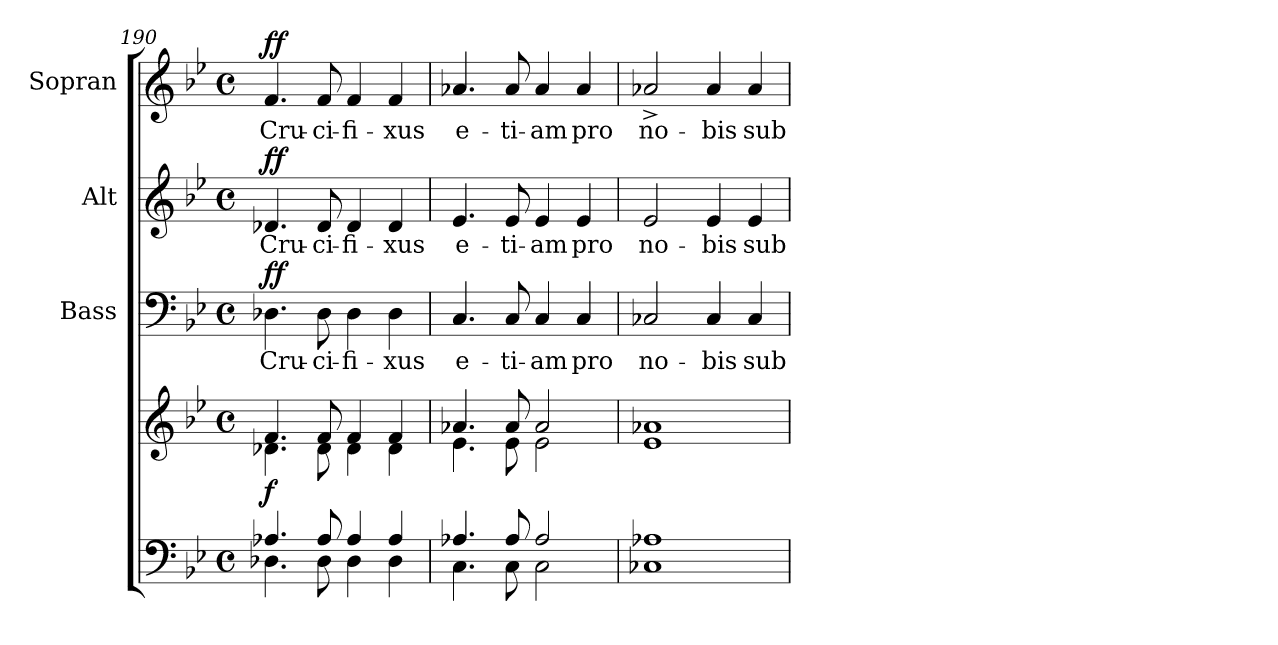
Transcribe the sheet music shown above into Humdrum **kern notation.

**kern	**kern	**dynam	**kern	**text	**dynam	**kern	**text	**dynam	**kern	**text	**dynam
*part4	*part4	*part4	*part3	*part3	*part3	*part2	*part2	*part2	*part1	*part1	*part1
*staff5	*staff4	*staff4/5	*staff3	*staff3	*staff3	*staff2	*staff2	*staff2	*staff1	*staff1	*staff1
*	*	*	*I"Bass	*	*	*I"Alt	*	*	*I"Sopran	*	*
*	*	*	*I'B.	*	*	*I'A.	*	*	*I'S.	*	*
*clefF4	*clefG2	*	*clefF4	*	*	*clefG2	*	*	*clefG2	*	*
*k[b-e-]	*k[b-e-]	*	*k[b-e-]	*	*	*k[b-e-]	*	*	*k[b-e-]	*	*
*B-:	*B-:	*	*B-:	*	*	*B-:	*	*	*B-:	*	*
*M4/4	*M4/4	*	*M4/4	*	*	*M4/4	*	*	*M4/4	*	*
*met(c)	*met(c)	*	*met(c)	*	*	*met(c)	*	*	*met(c)	*	*
=190	=190	=190	=190	=190	=190	=190	=190	=190	=190	=190	=190
*^	*^	*	*	*	*	*	*	*	*	*	*
!	!	!	!	!LO:DY:b	!	!LO:LY:b	!LO:DY:a	!	!LO:LY:b	!LO:DY:a	!	!LO:LY:b	!LO:DY:a
4.A-X/	4.D-X\	4.f/	4.d-X\	f	4.D-X\	Cru-	ff	4.d-X/	Cru-	ff	4.f/	Cru-	ff
!	!	!	!	!	!	!LO:LY:b	!	!	!LO:LY:b	!	!	!LO:LY:b	!
8A-/	8D-\	8f/	8d-\	.	8D-\	-ci-	.	8d-/	-ci-	.	8f/	-ci-	.
!	!	!	!	!	!	!LO:LY:b	!	!	!LO:LY:b	!	!	!LO:LY:b	!
4A-/	4D-\	4f/	4d-\	.	4D-\	-fi-	.	4d-/	-fi-	.	4f/	-fi-	.
!	!	!	!	!	!	!LO:LY:b	!	!	!LO:LY:b	!	!	!LO:LY:b	!
4A-/	4D-\	4f/	4d-\	.	4D-\	-xus	.	4d-/	-xus	.	4f/	-xus	.
=191	=191	=191	=191	=191	=191	=191	=191	=191	=191	=191	=191	=191	=191
!	!	!	!	!	!	!LO:LY:b	!	!	!LO:LY:b	!	!	!LO:LY:b	!
4.A-X/	4.C\	4.a-X/	4.e-\	.	4.C/	e-	.	4.e-/	e-	.	4.a-X/	e-	.
!	!	!	!	!	!	!LO:LY:b	!	!	!LO:LY:b	!	!	!LO:LY:b	!
8A-/	8C\	8a-/	8e-\	.	8C/	-ti-	.	8e-/	-ti-	.	8a-/	-ti-	.
!	!	!	!	!	!	!LO:LY:b	!	!	!LO:LY:b	!	!	!LO:LY:b	!
2A-/	2C\	2a-/	2e-\	.	4C/	-am	.	4e-/	-am	.	4a-/	-am	.
!	!	!	!	!	!	!LO:LY:b	!	!	!LO:LY:b	!	!	!LO:LY:b	!
.	.	.	.	.	4C/	pro	.	4e-/	pro	.	4a-/	pro	.
=192	=192	=192	=192	=192	=192	=192	=192	=192	=192	=192	=192	=192	=192
!	!	!	!	!	!	!LO:LY:b	!	!	!LO:LY:b	!	!	!LO:LY:b	!
1A-X	1C-X	1a-X	1e-	.	2C-X/	no-	.	2e-/	no-	.	2a-X^</	no-	.
!	!	!	!	!	!	!LO:LY:b	!	!	!LO:LY:b	!	!	!LO:LY:b	!
.	.	.	.	.	4C-/	-bis	.	4e-/	-bis	.	4a-/	-bis	.
!	!	!	!	!	!	!LO:LY:b	!	!	!LO:LY:b	!	!	!LO:LY:b	!
.	.	.	.	.	4C-/	sub	.	4e-/	sub	.	4a-/	sub	.
*v	*v	*	*	*	*	*	*	*	*	*	*	*	*
*	*v	*v	*	*	*	*	*	*	*	*	*	*
=	=	=	=	=	=	=	=	=	=	=	=
*-	*-	*-	*-	*-	*-	*-	*-	*-	*-	*-	*-
